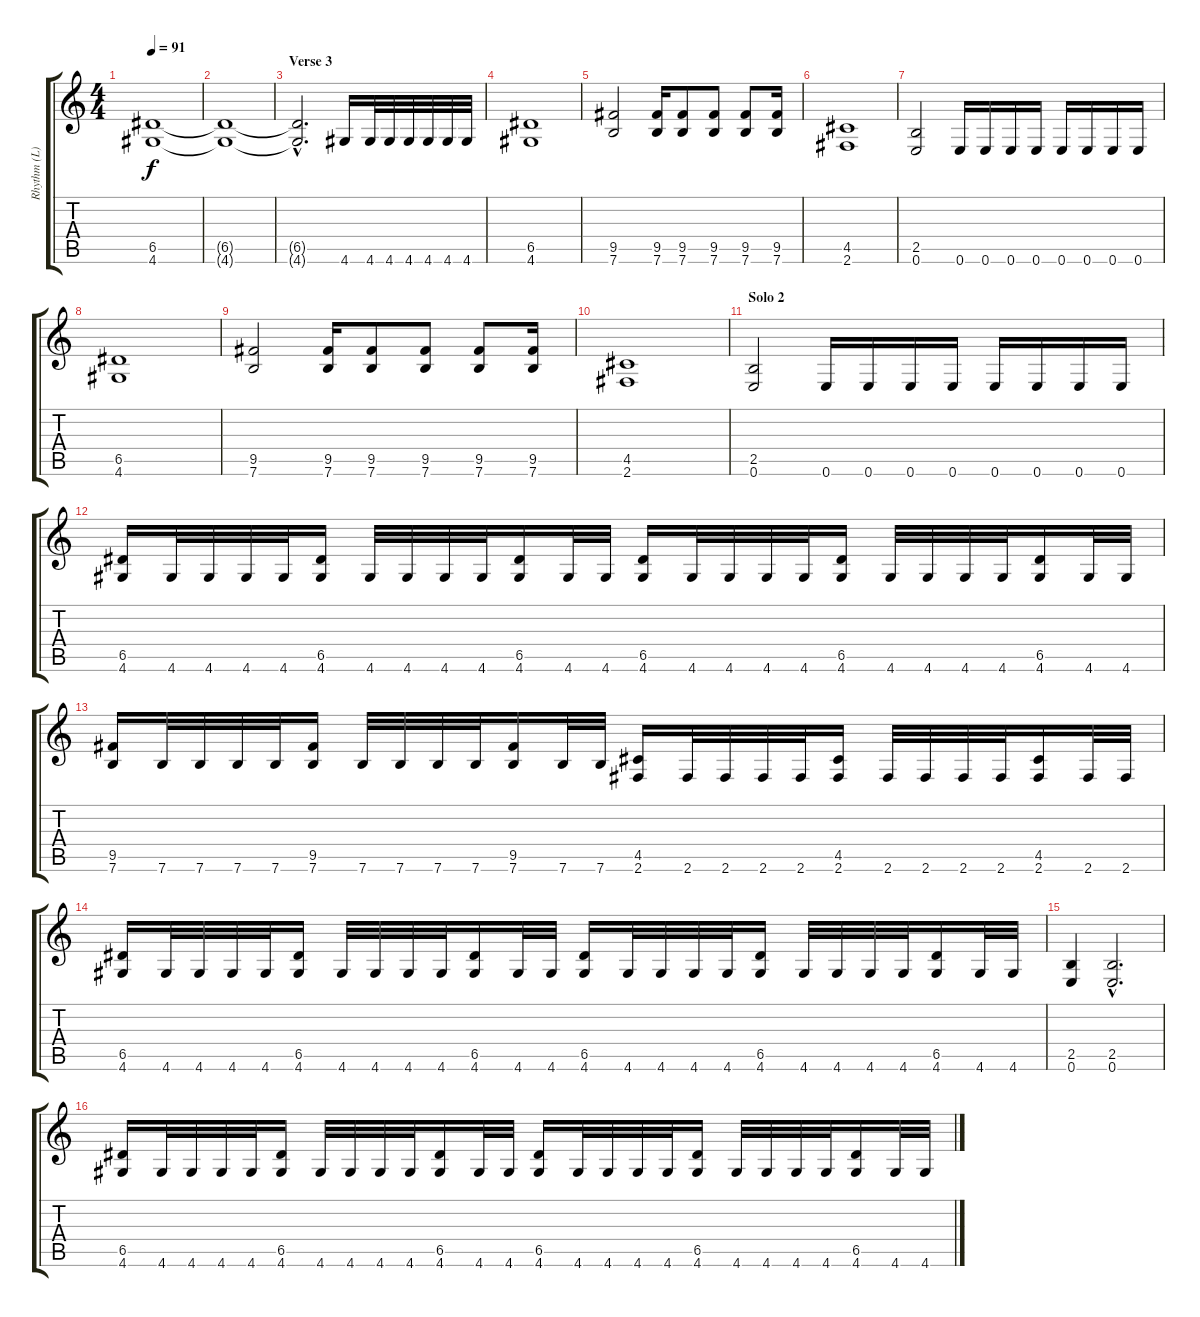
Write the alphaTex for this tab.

\track ("Rhythm (L)" "Rhythm (L)") {instrument distortionguitar}
\staff {score tabs}
\tuning (E4 B3 G3 D3 A2 E2) {hide}
\ts (4 4)
\tempo 91
\clef g2
\ks c
(6.5 4.6).1{dy f} |
(6.5{t} 4.6{t}).1 |
\section ("" "Verse 3")
(6.5{hac t} 4.6{hac t}).2{d} 4.6.16 4.6.32 4.6.32 4.6.32 4.6.32 4.6.32 4.6.32 |
(6.5 4.6).1 |
(9.5 7.6).2 (9.5 7.6).16 (9.5 7.6).8 (9.5 7.6).8 (9.5 7.6).8 (9.5 7.6).16 |
(4.5 2.6).1 |
(2.5 0.6).2 0.6.16 0.6.16 0.6.16 0.6.16 0.6.16 0.6.16 0.6.16 0.6.16 |
(6.5 4.6).1 |
(9.5 7.6).2 (9.5 7.6).16 (9.5 7.6).8 (9.5 7.6).8 (9.5 7.6).8 (9.5 7.6).16 |
(4.5 2.6).1 |
\section ("" "Solo 2")
(2.5 0.6).2 0.6.16 0.6.16 0.6.16 0.6.16 0.6.16 0.6.16 0.6.16 0.6.16 |
(6.5 4.6).16 4.6.32 4.6.32 4.6.32 4.6.32 (6.5 4.6).16 4.6.32 4.6.32 4.6.32 4.6.32 (6.5 4.6).16 4.6.32 4.6.32 (6.5 4.6).16 4.6.32 4.6.32 4.6.32 4.6.32 (6.5 4.6).16 4.6.32 4.6.32 4.6.32 4.6.32 (6.5 4.6).16 4.6.32 4.6.32 |
(9.5 7.6).16 7.6.32 7.6.32 7.6.32 7.6.32 (9.5 7.6).16 7.6.32 7.6.32 7.6.32 7.6.32 (9.5 7.6).16 7.6.32 7.6.32 (4.5 2.6).16 2.6.32 2.6.32 2.6.32 2.6.32 (4.5 2.6).16 2.6.32 2.6.32 2.6.32 2.6.32 (4.5 2.6).16 2.6.32 2.6.32 |
(6.5 4.6).16 4.6.32 4.6.32 4.6.32 4.6.32 (6.5 4.6).16 4.6.32 4.6.32 4.6.32 4.6.32 (6.5 4.6).16 4.6.32 4.6.32 (6.5 4.6).16 4.6.32 4.6.32 4.6.32 4.6.32 (6.5 4.6).16 4.6.32 4.6.32 4.6.32 4.6.32 (6.5 4.6).16 4.6.32 4.6.32 |
(2.5 0.6).4 (2.5{hac} 0.6{hac}).2{d} |
(6.5 4.6).16 4.6.32 4.6.32 4.6.32 4.6.32 (6.5 4.6).16 4.6.32 4.6.32 4.6.32 4.6.32 (6.5 4.6).16 4.6.32 4.6.32 (6.5 4.6).16 4.6.32 4.6.32 4.6.32 4.6.32 (6.5 4.6).16 4.6.32 4.6.32 4.6.32 4.6.32 (6.5 4.6).16 4.6.32 4.6.32
